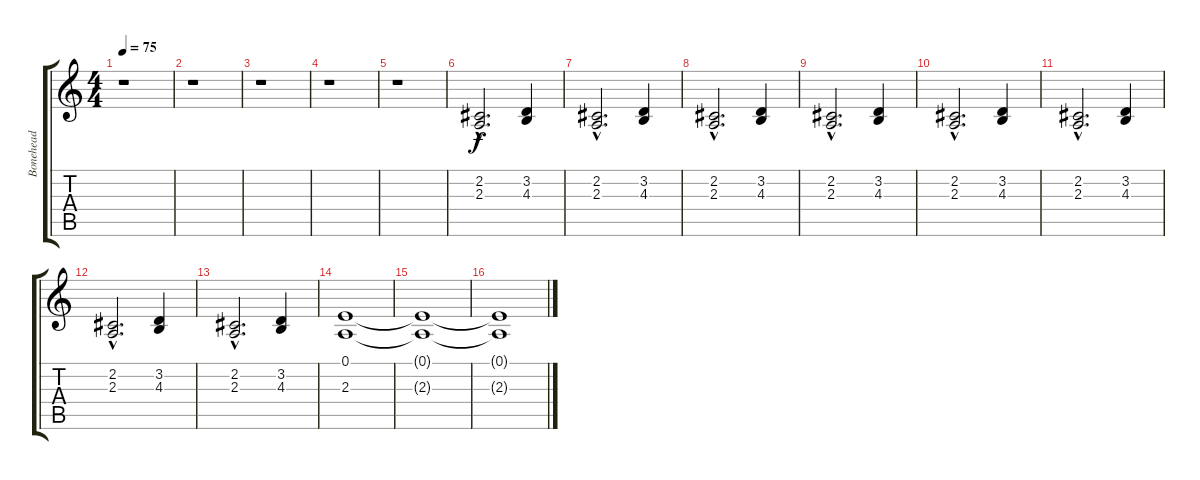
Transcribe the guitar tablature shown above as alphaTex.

\track ("Bonehead" "Bonehead") {instrument synthbrass1}
\staff {score tabs}
\tuning (E4 B3 G3 D3 A2 E2) {hide}
\ts (4 4)
\tempo 75
\clef g2
\ks c
r.1{dy f} |
r.1 |
r.1 |
r.1 |
r.1 |
(2.2{hac} 2.3{hac}).2{d} (3.2 4.3).4 |
(2.2{hac} 2.3{hac}).2{d} (3.2 4.3).4 |
(2.2{hac} 2.3{hac}).2{d} (3.2 4.3).4 |
(2.2{hac} 2.3{hac}).2{d} (3.2 4.3).4 |
(2.2{hac} 2.3{hac}).2{d} (3.2 4.3).4 |
(2.2{hac} 2.3{hac}).2{d} (3.2 4.3).4 |
(2.2{hac} 2.3{hac}).2{d} (3.2 4.3).4 |
(2.2{hac} 2.3{hac}).2{d} (3.2 4.3).4 |
(0.1 2.3).1 |
(0.1{t} 2.3{t}).1 |
(0.1{t} 2.3{t}).1
